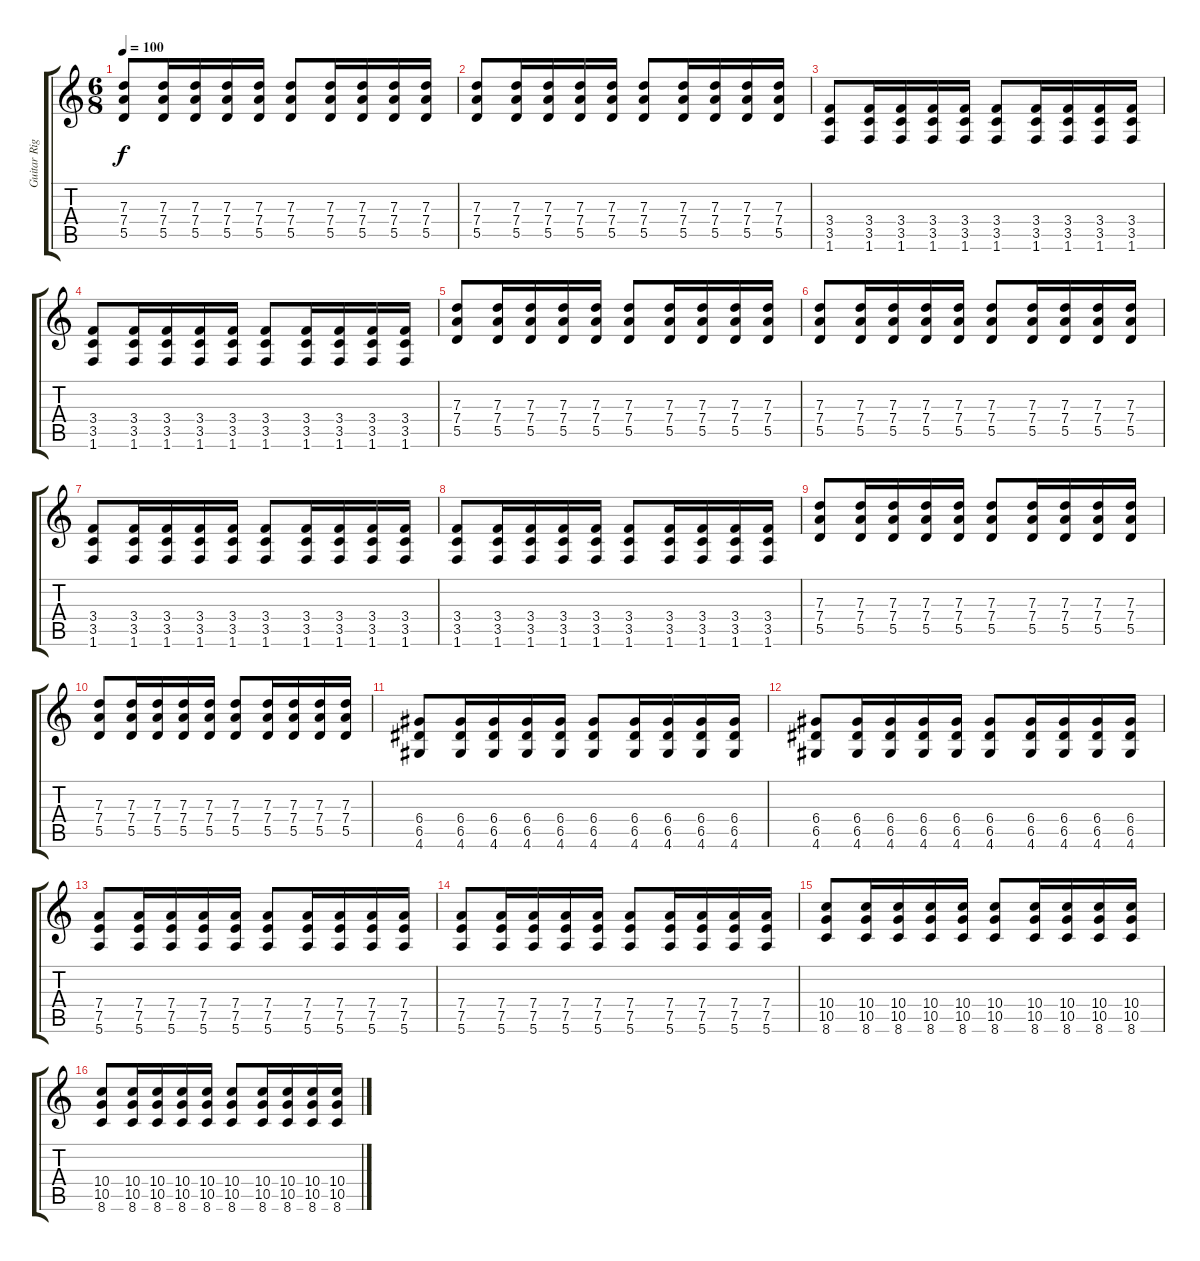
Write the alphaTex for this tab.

\track ("Guitar Right" "Guitar Rig") {instrument distortionguitar}
\staff {score tabs}
\tuning (E4 B3 G3 D3 A2 E2) {hide}
\ts (6 8)
\tempo 100
\clef g2
\ks c
(7.3 7.4 5.5).8{dy f} (7.3 7.4 5.5).16 (7.3 7.4 5.5).16 (7.3 7.4 5.5).16 (7.3 7.4 5.5).16 (7.3 7.4 5.5).8 (7.3 7.4 5.5).16 (7.3 7.4 5.5).16 (7.3 7.4 5.5).16 (7.3 7.4 5.5).16 |
(7.3 7.4 5.5).8 (7.3 7.4 5.5).16 (7.3 7.4 5.5).16 (7.3 7.4 5.5).16 (7.3 7.4 5.5).16 (7.3 7.4 5.5).8 (7.3 7.4 5.5).16 (7.3 7.4 5.5).16 (7.3 7.4 5.5).16 (7.3 7.4 5.5).16 |
(3.4 3.5 1.6).8 (3.4 3.5 1.6).16 (3.4 3.5 1.6).16 (3.4 3.5 1.6).16 (3.4 3.5 1.6).16 (3.4 3.5 1.6).8 (3.4 3.5 1.6).16 (3.4 3.5 1.6).16 (3.4 3.5 1.6).16 (3.4 3.5 1.6).16 |
(3.4 3.5 1.6).8 (3.4 3.5 1.6).16 (3.4 3.5 1.6).16 (3.4 3.5 1.6).16 (3.4 3.5 1.6).16 (3.4 3.5 1.6).8 (3.4 3.5 1.6).16 (3.4 3.5 1.6).16 (3.4 3.5 1.6).16 (3.4 3.5 1.6).16 |
(7.3 7.4 5.5).8 (7.3 7.4 5.5).16 (7.3 7.4 5.5).16 (7.3 7.4 5.5).16 (7.3 7.4 5.5).16 (7.3 7.4 5.5).8 (7.3 7.4 5.5).16 (7.3 7.4 5.5).16 (7.3 7.4 5.5).16 (7.3 7.4 5.5).16 |
(7.3 7.4 5.5).8 (7.3 7.4 5.5).16 (7.3 7.4 5.5).16 (7.3 7.4 5.5).16 (7.3 7.4 5.5).16 (7.3 7.4 5.5).8 (7.3 7.4 5.5).16 (7.3 7.4 5.5).16 (7.3 7.4 5.5).16 (7.3 7.4 5.5).16 |
(3.4 3.5 1.6).8 (3.4 3.5 1.6).16 (3.4 3.5 1.6).16 (3.4 3.5 1.6).16 (3.4 3.5 1.6).16 (3.4 3.5 1.6).8 (3.4 3.5 1.6).16 (3.4 3.5 1.6).16 (3.4 3.5 1.6).16 (3.4 3.5 1.6).16 |
(3.4 3.5 1.6).8 (3.4 3.5 1.6).16 (3.4 3.5 1.6).16 (3.4 3.5 1.6).16 (3.4 3.5 1.6).16 (3.4 3.5 1.6).8 (3.4 3.5 1.6).16 (3.4 3.5 1.6).16 (3.4 3.5 1.6).16 (3.4 3.5 1.6).16 |
(7.3 7.4 5.5).8 (7.3 7.4 5.5).16 (7.3 7.4 5.5).16 (7.3 7.4 5.5).16 (7.3 7.4 5.5).16 (7.3 7.4 5.5).8 (7.3 7.4 5.5).16 (7.3 7.4 5.5).16 (7.3 7.4 5.5).16 (7.3 7.4 5.5).16 |
(7.3 7.4 5.5).8 (7.3 7.4 5.5).16 (7.3 7.4 5.5).16 (7.3 7.4 5.5).16 (7.3 7.4 5.5).16 (7.3 7.4 5.5).8 (7.3 7.4 5.5).16 (7.3 7.4 5.5).16 (7.3 7.4 5.5).16 (7.3 7.4 5.5).16 |
(6.4 6.5 4.6).8 (6.4 6.5 4.6).16 (6.4 6.5 4.6).16 (6.4 6.5 4.6).16 (6.4 6.5 4.6).16 (6.4 6.5 4.6).8 (6.4 6.5 4.6).16 (6.4 6.5 4.6).16 (6.4 6.5 4.6).16 (6.4 6.5 4.6).16 |
(6.4 6.5 4.6).8 (6.4 6.5 4.6).16 (6.4 6.5 4.6).16 (6.4 6.5 4.6).16 (6.4 6.5 4.6).16 (6.4 6.5 4.6).8 (6.4 6.5 4.6).16 (6.4 6.5 4.6).16 (6.4 6.5 4.6).16 (6.4 6.5 4.6).16 |
(7.4 7.5 5.6).8 (7.4 7.5 5.6).16 (7.4 7.5 5.6).16 (7.4 7.5 5.6).16 (7.4 7.5 5.6).16 (7.4 7.5 5.6).8 (7.4 7.5 5.6).16 (7.4 7.5 5.6).16 (7.4 7.5 5.6).16 (7.4 7.5 5.6).16 |
(7.4 7.5 5.6).8 (7.4 7.5 5.6).16 (7.4 7.5 5.6).16 (7.4 7.5 5.6).16 (7.4 7.5 5.6).16 (7.4 7.5 5.6).8 (7.4 7.5 5.6).16 (7.4 7.5 5.6).16 (7.4 7.5 5.6).16 (7.4 7.5 5.6).16 |
(10.4 10.5 8.6).8 (10.4 10.5 8.6).16 (10.4 10.5 8.6).16 (10.4 10.5 8.6).16 (10.4 10.5 8.6).16 (10.4 10.5 8.6).8 (10.4 10.5 8.6).16 (10.4 10.5 8.6).16 (10.4 10.5 8.6).16 (10.4 10.5 8.6).16 |
(10.4 10.5 8.6).8 (10.4 10.5 8.6).16 (10.4 10.5 8.6).16 (10.4 10.5 8.6).16 (10.4 10.5 8.6).16 (10.4 10.5 8.6).8 (10.4 10.5 8.6).16 (10.4 10.5 8.6).16 (10.4 10.5 8.6).16 (10.4 10.5 8.6).16
